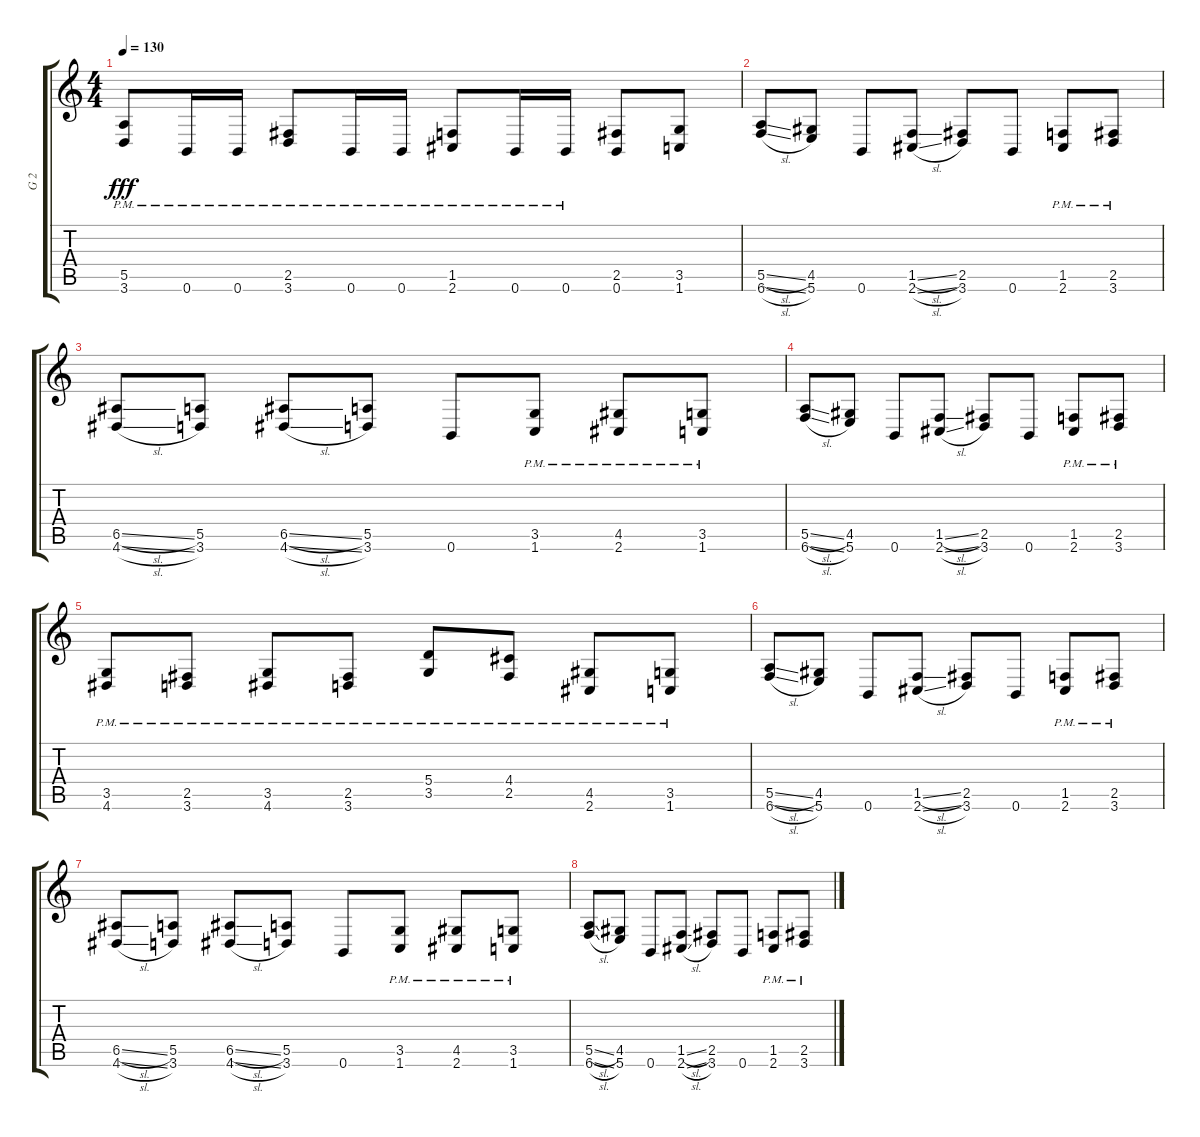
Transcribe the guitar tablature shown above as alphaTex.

\track ("G 2" "G 2") {instrument distortionguitar}
\staff {score tabs}
\tuning (B3 Gb3 D3 A2 E2 B1) {hide}
\ts (4 4)
\tempo 130
\clef g2
\ks c
(5.5{pm} 3.6{pm}).8{dy fff} 0.6{pm}.16 0.6{pm}.16 (2.5{pm} 3.6{pm}).8 0.6{pm}.16 0.6{pm}.16 (1.5{pm} 2.6{pm}).8 0.6{pm}.16 0.6{pm}.16 (2.5 0.6).8 (3.5 1.6).8 |
(5.5{sl} 6.6{sl}).8 (4.5 5.6).8 0.6.8 (1.5{sl} 2.6{sl}).8 (2.5 3.6).8 0.6.8 (1.5{pm} 2.6{pm}).8 (2.5{pm} 3.6{pm}).8 |
(6.5{sl} 4.6{sl}).8 (5.5 3.6).8 (6.5{sl} 4.6{sl}).8 (5.5 3.6).8 0.6.8 (3.5{pm} 1.6{pm}).8 (4.5{pm} 2.6{pm}).8 (3.5{pm} 1.6{pm}).8 |
(5.5{sl} 6.6{sl}).8 (4.5 5.6).8 0.6.8 (1.5{sl} 2.6{sl}).8 (2.5 3.6).8 0.6.8 (1.5{pm} 2.6{pm}).8 (2.5{pm} 3.6{pm}).8 |
(3.5{pm} 4.6{pm}).8 (2.5{pm} 3.6{pm}).8 (3.5{pm} 4.6{pm}).8 (2.5{pm} 3.6{pm}).8 (5.4{pm} 3.5{pm}).8 (4.4{pm} 2.5{pm}).8 (4.5{pm} 2.6{pm}).8 (3.5{pm} 1.6{pm}).8 |
(5.5{sl} 6.6{sl}).8 (4.5 5.6).8 0.6.8 (1.5{sl} 2.6{sl}).8 (2.5 3.6).8 0.6.8 (1.5{pm} 2.6{pm}).8 (2.5{pm} 3.6{pm}).8 |
(6.5{sl} 4.6{sl}).8 (5.5 3.6).8 (6.5{sl} 4.6{sl}).8 (5.5 3.6).8 0.6.8 (3.5{pm} 1.6{pm}).8 (4.5{pm} 2.6{pm}).8 (3.5{pm} 1.6{pm}).8 |
(5.5{sl} 6.6{sl}).8 (4.5 5.6).8 0.6.8 (1.5{sl} 2.6{sl}).8 (2.5 3.6).8 0.6.8 (1.5{pm} 2.6{pm}).8 (2.5{pm} 3.6{pm}).8
